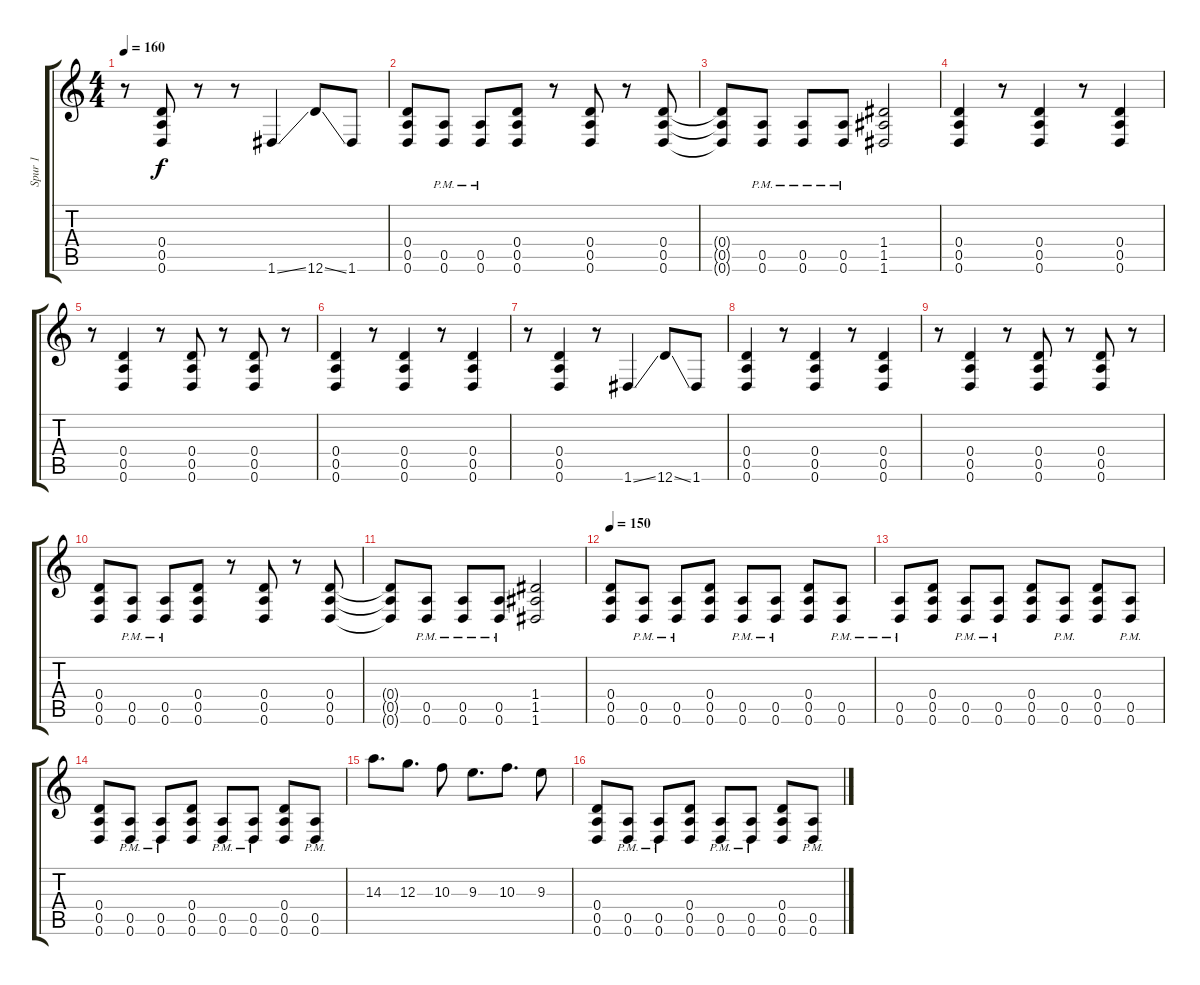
\track ("Spur 1" "Spur 1") {instrument distortionguitar}
\staff {score tabs}
\tuning (E4 B3 G3 D3 A2 D2) {hide}
\ts (4 4)
\tempo 160
\clef g2
\ks c
r.8{dy f} (0.4 0.5 0.6).8 r.8 r.8 1.6{ss}.4 12.6{ss}.8 1.6.8 |
(0.4 0.5 0.6).8 (0.5{pm} 0.6{pm}).8 (0.5{pm} 0.6{pm}).8 (0.4 0.5 0.6).8 r.8 (0.4 0.5 0.6).8 r.8 (0.4 0.5 0.6).8 |
(0.4{t} 0.5{t} 0.6{t}).8 (0.5{pm} 0.6{pm}).8 (0.5{pm} 0.6{pm}).8 (0.5{pm} 0.6{pm}).8 (1.4 1.5 1.6).2 |
(0.4 0.5 0.6).4 r.8 (0.4 0.5 0.6).4 r.8 (0.4 0.5 0.6).4 |
r.8 (0.4 0.5 0.6).4 r.8 (0.4 0.5 0.6).8 r.8 (0.4 0.5 0.6).8 r.8 |
(0.4 0.5 0.6).4 r.8 (0.4 0.5 0.6).4 r.8 (0.4 0.5 0.6).4 |
r.8 (0.4 0.5 0.6).4 r.8 1.6{ss}.4 12.6{ss}.8 1.6.8 |
(0.4 0.5 0.6).4 r.8 (0.4 0.5 0.6).4 r.8 (0.4 0.5 0.6).4 |
r.8 (0.4 0.5 0.6).4 r.8 (0.4 0.5 0.6).8 r.8 (0.4 0.5 0.6).8 r.8 |
(0.4 0.5 0.6).8 (0.5{pm} 0.6{pm}).8 (0.5{pm} 0.6{pm}).8 (0.4 0.5 0.6).8 r.8 (0.4 0.5 0.6).8 r.8 (0.4 0.5 0.6).8 |
(0.4{t} 0.5{t} 0.6{t}).8 (0.5{pm} 0.6{pm}).8 (0.5{pm} 0.6{pm}).8 (0.5{pm} 0.6{pm}).8 (1.4 1.5 1.6).2 |
\tempo 150
(0.4 0.5 0.6).8 (0.5{pm} 0.6{pm}).8 (0.5{pm} 0.6{pm}).8 (0.4 0.5 0.6).8 (0.5{pm} 0.6{pm}).8 (0.5{pm} 0.6{pm}).8 (0.4 0.5 0.6).8 (0.5{pm} 0.6{pm}).8 |
(0.5{pm} 0.6{pm}).8 (0.4 0.5 0.6).8 (0.5{pm} 0.6{pm}).8 (0.5{pm} 0.6{pm}).8 (0.4 0.5 0.6).8 (0.5{pm} 0.6{pm}).8 (0.4 0.5 0.6).8 (0.5{pm} 0.6{pm}).8 |
(0.4 0.5 0.6).8 (0.5{pm} 0.6{pm}).8 (0.5{pm} 0.6{pm}).8 (0.4 0.5 0.6).8 (0.5{pm} 0.6{pm}).8 (0.5{pm} 0.6{pm}).8 (0.4 0.5 0.6).8 (0.5{pm} 0.6{pm}).8 |
14.3.8{d} 12.3.8{d} 10.3.8 9.3.8{d} 10.3.8{d} 9.3.8 |
(0.4 0.5 0.6).8 (0.5{pm} 0.6{pm}).8 (0.5{pm} 0.6{pm}).8 (0.4 0.5 0.6).8 (0.5{pm} 0.6{pm}).8 (0.5{pm} 0.6{pm}).8 (0.4 0.5 0.6).8 (0.5{pm} 0.6{pm}).8
